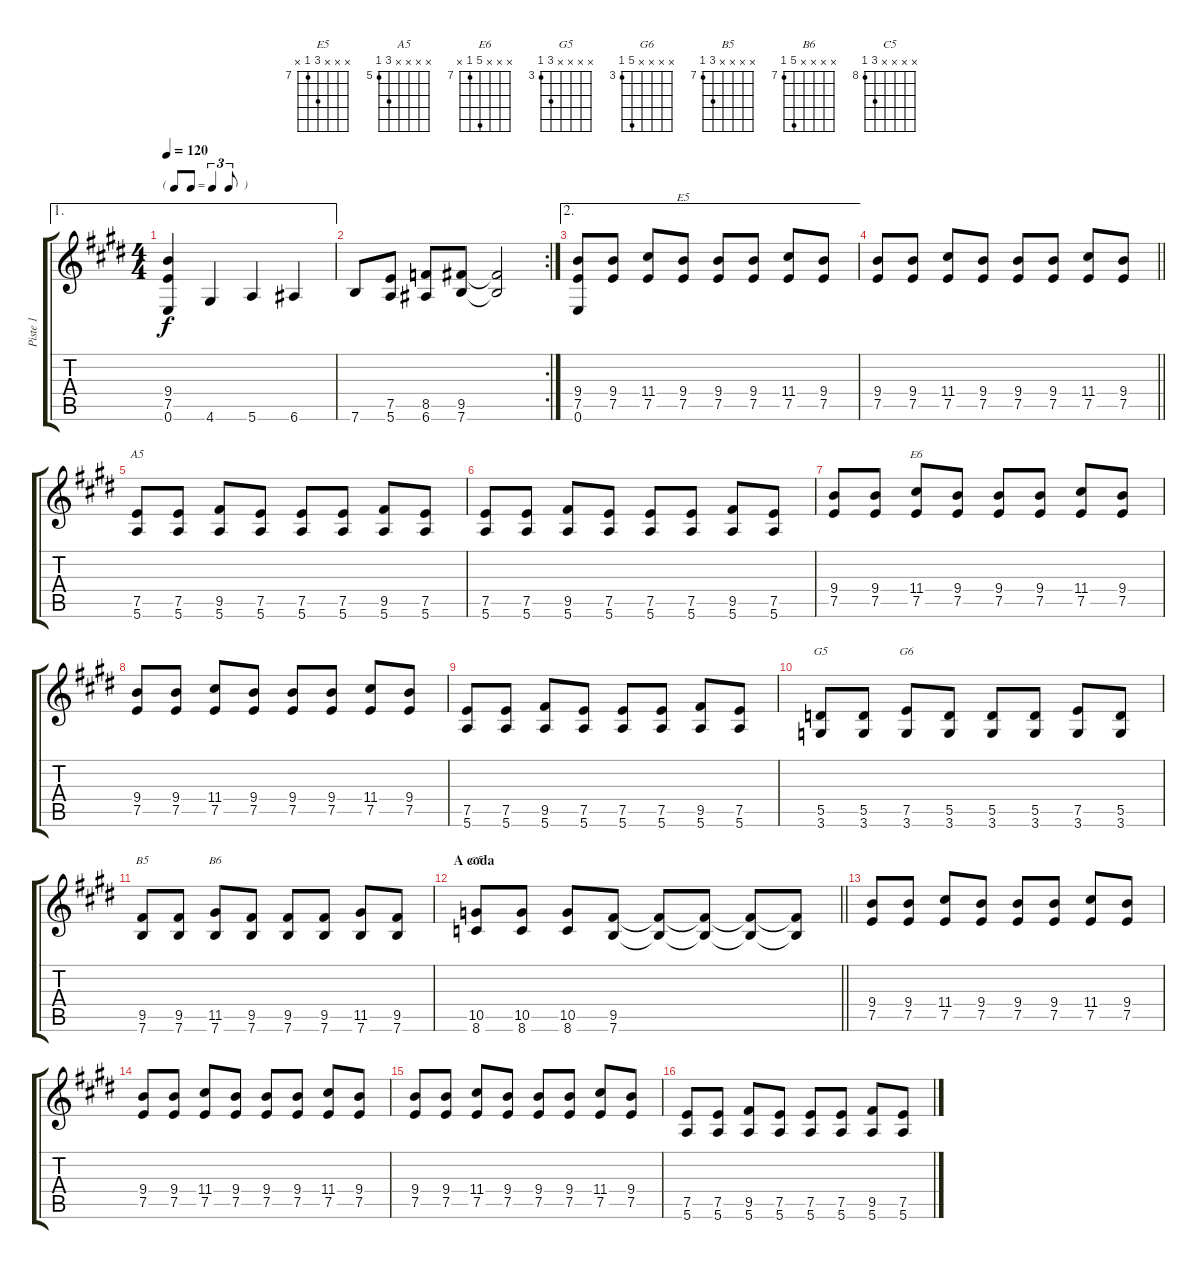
\track ("Piste 1" "Piste 1") {instrument acousticguitarnylon}
\staff {score tabs}
\tuning (E4 B3 G3 D3 A2 E2) {hide}
\chord ("E5" x x x 9 7 x) {firstfret 7}
\chord ("A5" x x x x 7 5) {firstfret 5}
\chord ("E6" x x x 11 7 x) {firstfret 7}
\chord ("G5" x x x x 5 3) {firstfret 3}
\chord ("G6" x x x x 7 3) {firstfret 3}
\chord ("B5" x x x x 9 7) {firstfret 7}
\chord ("B6" x x x x 11 7) {firstfret 7}
\chord ("C5" x x x x 10 8) {firstfret 8}
\ae 1
\ts (4 4)
\tf triplet8th
\tempo 120
\clef g2
\ks e
(9.4{t} 7.5{t} 0.6{t}).4{dy f} 4.6.4 5.6.4 6.6.4 |
\rc 2
7.6.8 (7.5 5.6).8 (8.5 6.6).8 (9.5 7.6).8 (9.5{t} 7.6{t}).2 |
\ae 2
(9.4 7.5 0.6).8 (9.4 7.5).8 (11.4 7.5).8 (9.4 7.5).8{ch "E5"} (9.4 7.5).8 (9.4 7.5).8 (11.4 7.5).8 (9.4 7.5).8 |
\barLineRight lightlight
(9.4 7.5).8 (9.4 7.5).8 (11.4 7.5).8 (9.4 7.5).8 (9.4 7.5).8 (9.4 7.5).8 (11.4 7.5).8 (9.4 7.5).8 |
(7.5 5.6).8{ch "A5"} (7.5 5.6).8 (9.5 5.6).8 (7.5 5.6).8 (7.5 5.6).8 (7.5 5.6).8 (9.5 5.6).8 (7.5 5.6).8 |
(7.5 5.6).8 (7.5 5.6).8 (9.5 5.6).8 (7.5 5.6).8 (7.5 5.6).8 (7.5 5.6).8 (9.5 5.6).8 (7.5 5.6).8 |
(9.4 7.5).8 (9.4 7.5).8 (11.4 7.5).8{ch "E6"} (9.4 7.5).8 (9.4 7.5).8 (9.4 7.5).8 (11.4 7.5).8 (9.4 7.5).8 |
(9.4 7.5).8 (9.4 7.5).8 (11.4 7.5).8 (9.4 7.5).8 (9.4 7.5).8 (9.4 7.5).8 (11.4 7.5).8 (9.4 7.5).8 |
(7.5 5.6).8 (7.5 5.6).8 (9.5 5.6).8 (7.5 5.6).8 (7.5 5.6).8 (7.5 5.6).8 (9.5 5.6).8 (7.5 5.6).8 |
(5.5 3.6).8{ch "G5"} (5.5 3.6).8 (7.5 3.6).8{ch "G6"} (5.5 3.6).8 (5.5 3.6).8 (5.5 3.6).8 (7.5 3.6).8 (5.5 3.6).8 |
(9.5 7.6).8{ch "B5"} (9.5 7.6).8 (11.5 7.6).8{ch "B6"} (9.5 7.6).8 (9.5 7.6).8 (9.5 7.6).8 (11.5 7.6).8 (9.5 7.6).8 |
\section ("" "A coda")
\barLineRight lightlight
(10.5 8.6).8{ch "C5"} (10.5 8.6).8 (10.5 8.6).8 (9.5 7.6).8 (9.5{t} 7.6{t}).8 (9.5{t} 7.6{t}).8 (9.5{t} 7.6{t}).8 (9.5{t} 7.6{t}).8 |
(9.4 7.5).8 (9.4 7.5).8 (11.4 7.5).8 (9.4 7.5).8 (9.4 7.5).8 (9.4 7.5).8 (11.4 7.5).8 (9.4 7.5).8 |
(9.4 7.5).8 (9.4 7.5).8 (11.4 7.5).8 (9.4 7.5).8 (9.4 7.5).8 (9.4 7.5).8 (11.4 7.5).8 (9.4 7.5).8 |
(9.4 7.5).8 (9.4 7.5).8 (11.4 7.5).8 (9.4 7.5).8 (9.4 7.5).8 (9.4 7.5).8 (11.4 7.5).8 (9.4 7.5).8 |
(7.5 5.6).8 (7.5 5.6).8 (9.5 5.6).8 (7.5 5.6).8 (7.5 5.6).8 (7.5 5.6).8 (9.5 5.6).8 (7.5 5.6).8
